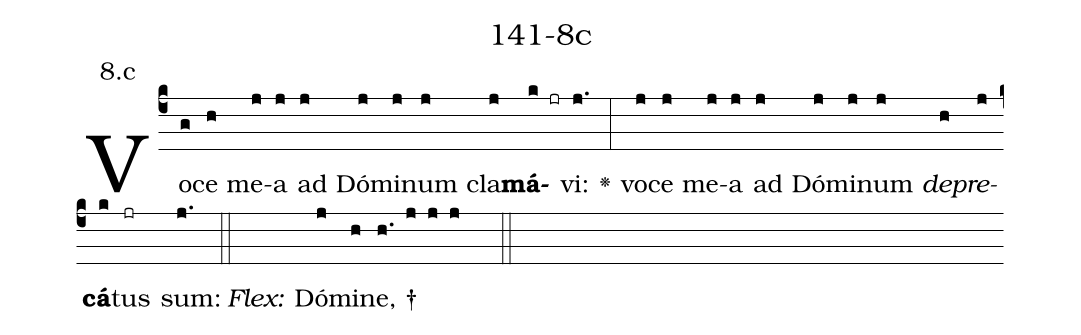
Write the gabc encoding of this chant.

name: 141-8c;
annotation: 8.c;
%%
(c4)Vo(g)ce(h) me(j)a(j) ad(j) Dó(j)mi(j)num(j) cla(j)<b>má</b>(k jr)vi:(j.) <v>\greheightstar</v>(:) vo(j)ce(j) me(j)a(j) ad(j) Dó(j)mi(j)num(j) <i>de</i>(h)<i>pre</i>(j)<b>cá</b>(k)tus(jr) sum:(j.) (::)
<i>Flex:</i>()  Dó(j)mi(h)ne, †(h. j j j  ::)

%E(j) u(j) o(h) u(j) a(k) e.(j.) (::)
